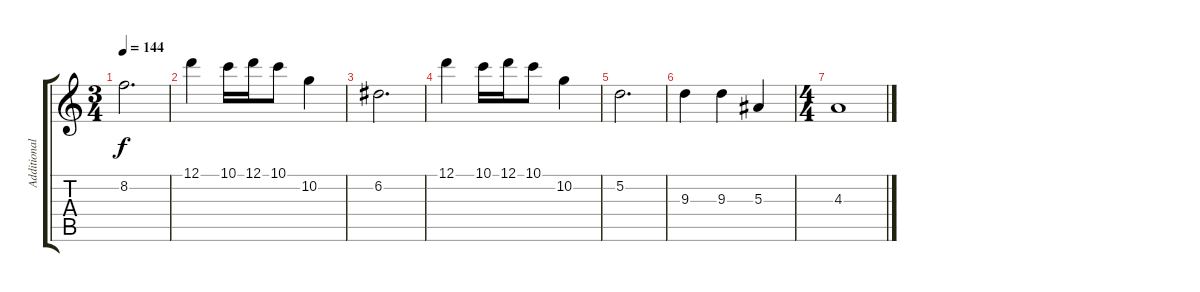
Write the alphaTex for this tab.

\track ("Additional guitar" "Additional") {instrument distortionguitar}
\staff {score tabs}
\tuning (D4 A3 F3 C3 G2 C2) {hide}
\ts (3 4)
\tempo 144
\clef g2
\ks c
8.2.2{d dy f} |
12.1.4 10.1.16 12.1.16 10.1.8 10.2.4 |
6.2.2{d} |
12.1.4 10.1.16 12.1.16 10.1.8 10.2.4 |
5.2.2{d} |
9.3.4 9.3.4 5.3.4 |
\ts (4 4)
4.3.1
